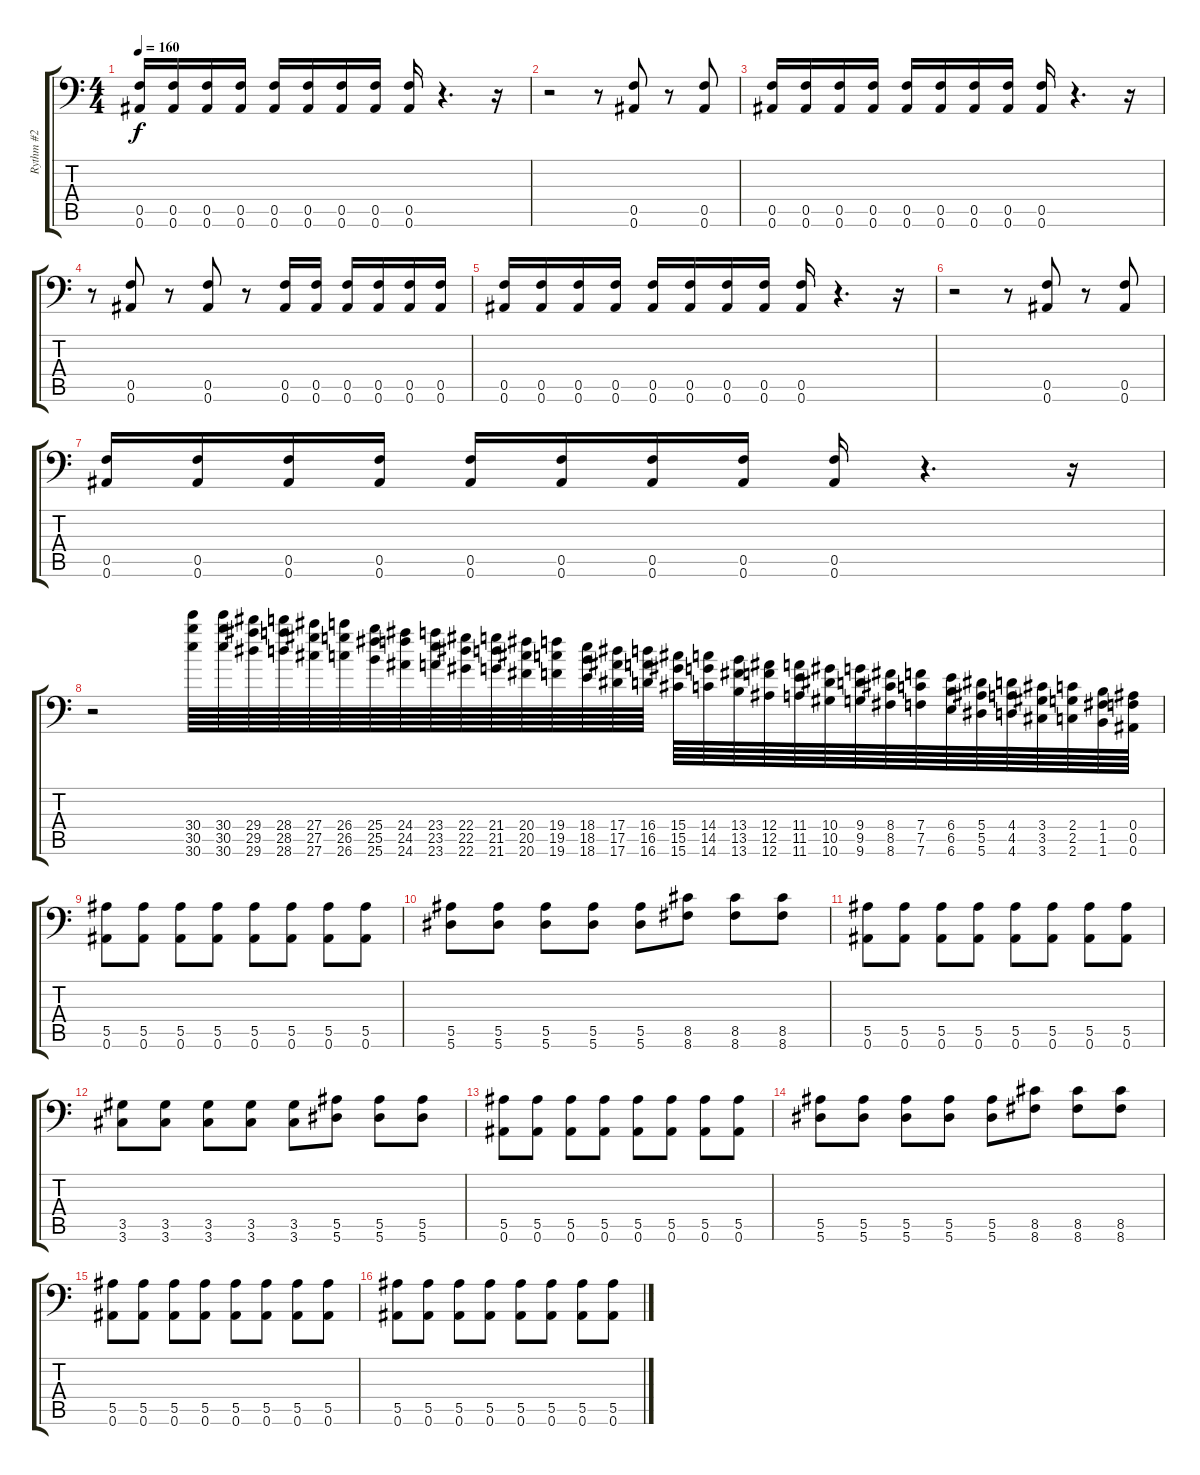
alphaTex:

\track ("Rythm #2" "Rythm #2") {instrument distortionguitar}
\staff {score tabs}
\tuning (C4 G3 Eb3 Bb2 F2 Bb1) {hide}
\ts (4 4)
\tempo 160
\clef f4
\ks c
(0.5 0.6).16{dy f} (0.5 0.6).16 (0.5 0.6).16 (0.5 0.6).16 (0.5 0.6).16 (0.5 0.6).16 (0.5 0.6).16 (0.5 0.6).16 (0.5 0.6).16 r.4{d} r.16 |
r.2 r.8 (0.5 0.6).8 r.8 (0.5 0.6).8 |
(0.5 0.6).16 (0.5 0.6).16 (0.5 0.6).16 (0.5 0.6).16 (0.5 0.6).16 (0.5 0.6).16 (0.5 0.6).16 (0.5 0.6).16 (0.5 0.6).16 r.4{d} r.16 |
r.8 (0.5 0.6).8 r.8 (0.5 0.6).8 r.8 (0.5 0.6).16 (0.5 0.6).16 (0.5 0.6).16 (0.5 0.6).16 (0.5 0.6).16 (0.5 0.6).16 |
(0.5 0.6).16 (0.5 0.6).16 (0.5 0.6).16 (0.5 0.6).16 (0.5 0.6).16 (0.5 0.6).16 (0.5 0.6).16 (0.5 0.6).16 (0.5 0.6).16 r.4{d} r.16 |
r.2 r.8 (0.5 0.6).8 r.8 (0.5 0.6).8 |
(0.5 0.6).16 (0.5 0.6).16 (0.5 0.6).16 (0.5 0.6).16 (0.5 0.6).16 (0.5 0.6).16 (0.5 0.6).16 (0.5 0.6).16 (0.5 0.6).16 r.4{d} r.16 |
r.2 (30.4 30.5 30.6).64{instrument guitarfretnoise} (30.4 30.5 30.6).64 (29.4 29.5 29.6).64 (28.4 28.5 28.6).64 (27.4 27.5 27.6).64 (26.4 26.5 26.6).64 (25.4 25.5 25.6).64 (24.4 24.5 24.6).64 (23.4 23.5 23.6).64 (22.4 22.5 22.6).64 (21.4 21.5 21.6).64 (20.4 20.5 20.6).64 (19.4 19.5 19.6).64 (18.4 18.5 18.6).64 (17.4 17.5 17.6).64 (16.4 16.5 16.6).64 (15.4 15.5 15.6).64 (14.4 14.5 14.6).64 (13.4 13.5 13.6).64 (12.4 12.5 12.6).64 (11.4 11.5 11.6).64 (10.4 10.5 10.6).64 (9.4 9.5 9.6).64 (8.4 8.5 8.6).64 (7.4 7.5 7.6).64 (6.4 6.5 6.6).64 (5.4 5.5 5.6).64 (4.4 4.5 4.6).64 (3.4 3.5 3.6).64 (2.4 2.5 2.6).64 (1.4 1.5 1.6).64 (0.4 0.5 0.6).64 |
(5.5 0.6).8{instrument distortionguitar} (5.5 0.6).8 (5.5 0.6).8 (5.5 0.6).8 (5.5 0.6).8 (5.5 0.6).8 (5.5 0.6).8 (5.5 0.6).8 |
(5.5 5.6).8 (5.5 5.6).8 (5.5 5.6).8 (5.5 5.6).8 (5.5 5.6).8 (8.5 8.6).8 (8.5 8.6).8 (8.5 8.6).8 |
(5.5 0.6).8 (5.5 0.6).8 (5.5 0.6).8 (5.5 0.6).8 (5.5 0.6).8 (5.5 0.6).8 (5.5 0.6).8 (5.5 0.6).8 |
(3.5 3.6).8 (3.5 3.6).8 (3.5 3.6).8 (3.5 3.6).8 (3.5 3.6).8 (5.5 5.6).8 (5.5 5.6).8 (5.5 5.6).8 |
(5.5 0.6).8 (5.5 0.6).8 (5.5 0.6).8 (5.5 0.6).8 (5.5 0.6).8 (5.5 0.6).8 (5.5 0.6).8 (5.5 0.6).8 |
(5.5 5.6).8 (5.5 5.6).8 (5.5 5.6).8 (5.5 5.6).8 (5.5 5.6).8 (8.5 8.6).8 (8.5 8.6).8 (8.5 8.6).8 |
(5.5 0.6).8 (5.5 0.6).8 (5.5 0.6).8 (5.5 0.6).8 (5.5 0.6).8 (5.5 0.6).8 (5.5 0.6).8 (5.5 0.6).8 |
(5.5 0.6).8 (5.5 0.6).8 (5.5 0.6).8 (5.5 0.6).8 (5.5 0.6).8 (5.5 0.6).8 (5.5 0.6).8 (5.5 0.6).8
